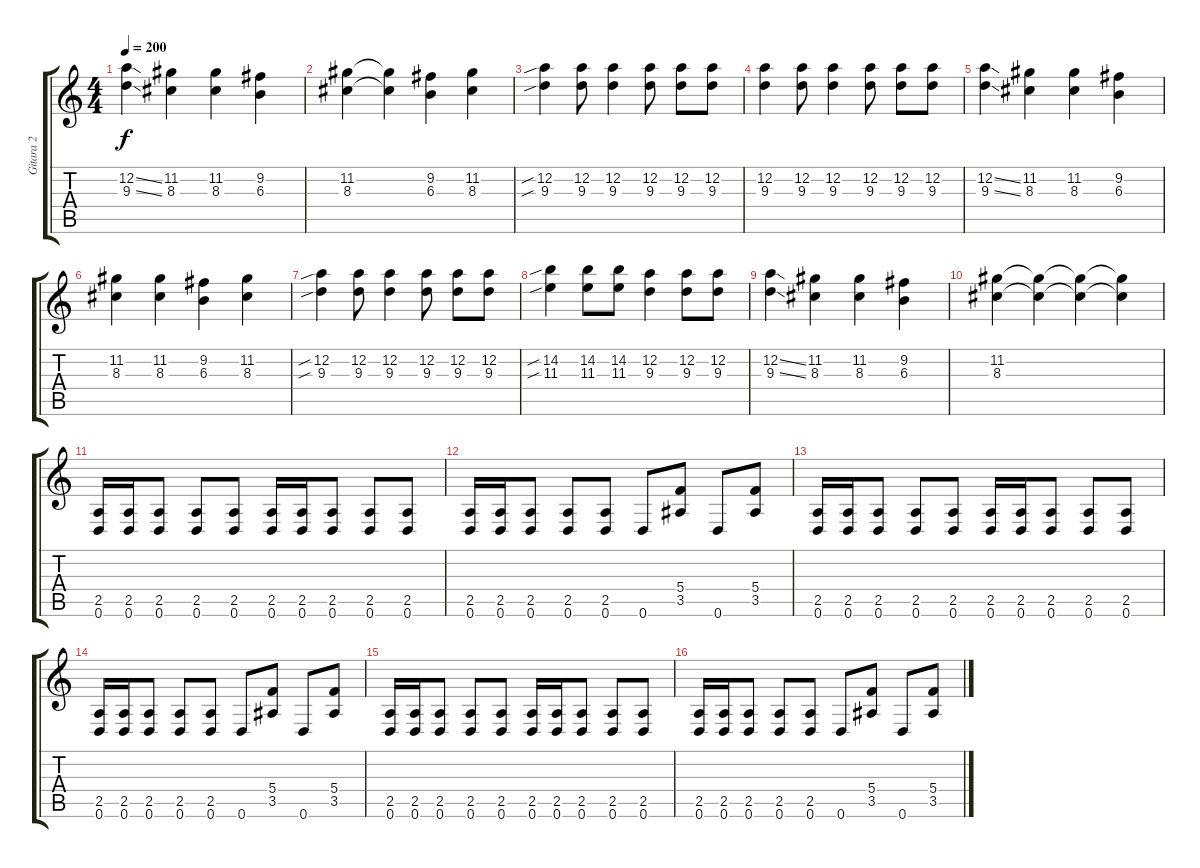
\track ("Gitara 2" "Gitara 2") {instrument distortionguitar}
\staff {score tabs}
\tuning (D4 A3 F3 C3 G2 D2) {hide}
\ts (4 4)
\tempo 200
\clef g2
\ks c
(12.2{ss} 9.3{ss}).4{dy f} (11.2 8.3).4 (11.2 8.3).4 (9.2 6.3).4 |
(11.2 8.3).4 (11.2{t} 8.3{t}).4 (9.2 6.3).4 (11.2 8.3).4 |
(12.2{sib} 9.3{sib}).4 (12.2 9.3).8 (12.2 9.3).4 (12.2 9.3).8 (12.2 9.3).8 (12.2 9.3).8 |
(12.2 9.3).4 (12.2 9.3).8 (12.2 9.3).4 (12.2 9.3).8 (12.2 9.3).8 (12.2 9.3).8 |
(12.2{ss} 9.3{ss}).4 (11.2 8.3).4 (11.2 8.3).4 (9.2 6.3).4 |
(11.2 8.3).4 (11.2 8.3).4 (9.2 6.3).4 (11.2 8.3).4 |
(12.2{sib} 9.3{sib}).4 (12.2 9.3).8 (12.2 9.3).4 (12.2 9.3).8 (12.2 9.3).8 (12.2 9.3).8 |
(14.2{sib} 11.3{sib}).4 (14.2 11.3).8 (14.2 11.3).8 (12.2 9.3).4 (12.2 9.3).8 (12.2 9.3).8 |
(12.2{ss} 9.3{ss}).4 (11.2 8.3).4 (11.2 8.3).4 (9.2 6.3).4 |
(11.2 8.3).4 (11.2{t} 8.3{t}).4 (11.2{t} 8.3{t}).4 (11.2{t} 8.3{t}).4 |
(2.5 0.6).16 (2.5 0.6).16 (2.5 0.6).8 (2.5 0.6).8 (2.5 0.6).8 (2.5 0.6).16 (2.5 0.6).16 (2.5 0.6).8 (2.5 0.6).8 (2.5 0.6).8 |
(2.5 0.6).16 (2.5 0.6).16 (2.5 0.6).8 (2.5 0.6).8 (2.5 0.6).8 0.6.8 (5.4 3.5).8 0.6.8 (5.4 3.5).8 |
(2.5 0.6).16 (2.5 0.6).16 (2.5 0.6).8 (2.5 0.6).8 (2.5 0.6).8 (2.5 0.6).16 (2.5 0.6).16 (2.5 0.6).8 (2.5 0.6).8 (2.5 0.6).8 |
(2.5 0.6).16 (2.5 0.6).16 (2.5 0.6).8 (2.5 0.6).8 (2.5 0.6).8 0.6.8 (5.4 3.5).8 0.6.8 (5.4 3.5).8 |
(2.5 0.6).16 (2.5 0.6).16 (2.5 0.6).8 (2.5 0.6).8 (2.5 0.6).8 (2.5 0.6).16 (2.5 0.6).16 (2.5 0.6).8 (2.5 0.6).8 (2.5 0.6).8 |
(2.5 0.6).16 (2.5 0.6).16 (2.5 0.6).8 (2.5 0.6).8 (2.5 0.6).8 0.6.8 (5.4 3.5).8 0.6.8 (5.4 3.5).8
